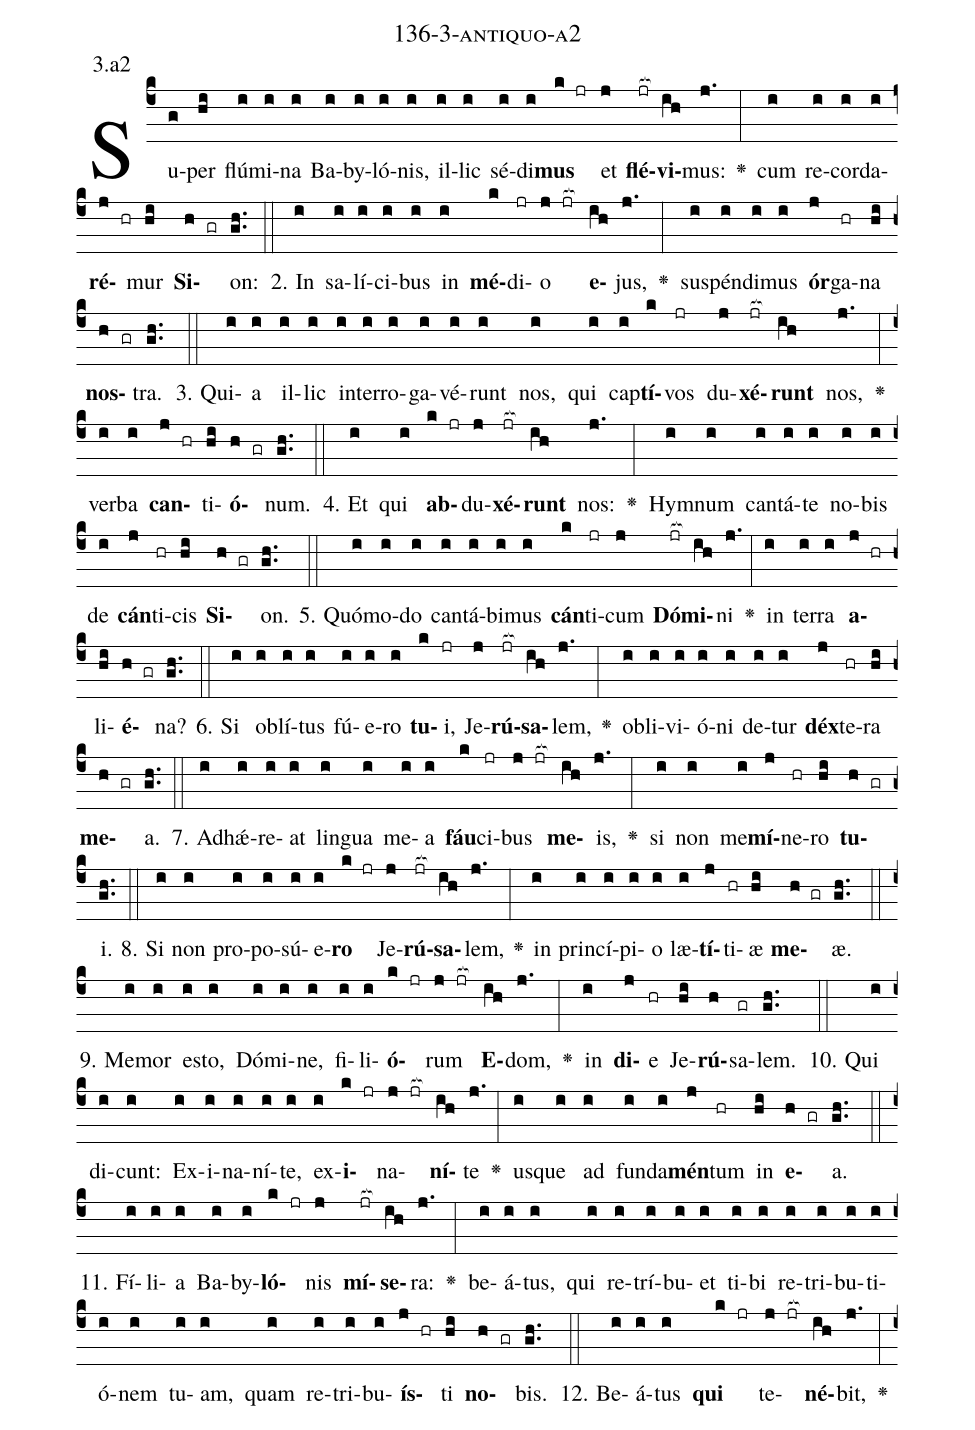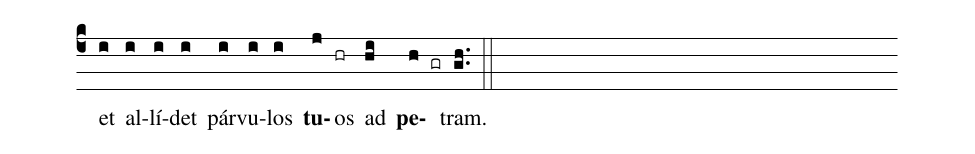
name: 136-3-antiquo-a2;
annotation: 3.a2;
%%
(c4)Su(g)per(hi) flú(i)mi(i)na(i) Ba(i)by(i)ló(i)nis,(i) il(i)lic(i) sé(i)di(i)<b>mus</b>(k jr) et(j) <b>flé</b>(jr[ocb:1{])<b>vi</b>(ih[ocb:0}])mus:(j.) <v>\greheightstar</v>(:) cum(i) re(i)cor(i)da(i)<b>ré</b>(j hr)mur(hi) <b>Si</b>(h gr)on:(gh..) (::)
2. In(i) sa(i)lí(i)ci(i)bus(i) in(i) <b>mé</b>(k)di(jr)o(j jr[ocb:1{]) <b>e</b>(ih[ocb:0}])jus,(j.) <v>\greheightstar</v>(:) sus(i)pén(i)di(i)mus(i) <b>ór</b>(j)ga(hr)na(hi) <b>nos</b>(h gr)tra.(gh..) (::)
3. Qui(i)a(i) il(i)lic(i) in(i)ter(i)ro(i)ga(i)vé(i)runt(i) nos,(i) qui(i) cap(i)<b>tí</b>(k)vos(jr) du(j)<b>xé</b>(jr[ocb:1{])<b>runt</b>(ih[ocb:0}]) nos,(j.) <v>\greheightstar</v>(:) ver(i)ba(i) <b>can</b>(j hr)ti(hi)<b>ó</b>(h gr)num.(gh..) (::)
4. Et(i) qui(i) <b>ab</b>(k jr)du(j)<b>xé</b>(jr[ocb:1{])<b>runt</b>(ih[ocb:0}]) nos:(j.) <v>\greheightstar</v>(:) Hym(i)num(i) can(i)tá(i)te(i) no(i)bis(i) de(i) <b>cán</b>(j)ti(hr)cis(hi) <b>Si</b>(h gr)on.(gh..) (::)
5. Quó(i)mo(i)do(i) can(i)tá(i)bi(i)mus(i) <b>cán</b>(k)ti(jr)cum(j) <b>Dó</b>(jr[ocb:1{])<b>mi</b>(ih[ocb:0}])ni(j.) <v>\greheightstar</v>(:) in(i) ter(i)ra(i) <b>a</b>(j hr)li(hi)<b>é</b>(h gr)na?(gh..) (::)
6. Si(i) ob(i)lí(i)tus(i) fú(i)e(i)ro(i) <b>tu</b>(k)i,(jr) Je(j)<b>rú</b>(jr[ocb:1{])<b>sa</b>(ih[ocb:0}])lem,(j.) <v>\greheightstar</v>(:) ob(i)li(i)vi(i)ó(i)ni(i) de(i)tur(i) <b>déx</b>(j)te(hr)ra(hi) <b>me</b>(h gr)a.(gh..) (::)
7. Ad(i)hǽ(i)re(i)at(i) lin(i)gua(i) me(i)a(i) <b>fáu</b>(k)ci(jr)bus(j jr[ocb:1{]) <b>me</b>(ih[ocb:0}])is,(j.) <v>\greheightstar</v>(:) si(i) non(i) me(i)<b>mí</b>(j)ne(hr)ro(hi) <b>tu</b>(h gr)i.(gh..) (::)
8. Si(i) non(i) pro(i)po(i)sú(i)e(i)<b>ro</b>(k jr) Je(j)<b>rú</b>(jr[ocb:1{])<b>sa</b>(ih[ocb:0}])lem,(j.) <v>\greheightstar</v>(:) in(i) prin(i)cí(i)pi(i)o(i) læ(i)<b>tí</b>(j)ti(hr)æ(hi) <b>me</b>(h gr)æ.(gh..) (::)
9. Me(i)mor(i) es(i)to,(i) Dó(i)mi(i)ne,(i) fi(i)li(i)<b>ó</b>(k jr)rum(j jr[ocb:1{]) <b>E</b>(ih[ocb:0}])dom,(j.) <v>\greheightstar</v>(:) in(i) <b>di</b>(j)e(hr) Je(hi)<b>rú</b>(h)sa(gr)lem.(gh..) (::)
10. Qui(i) di(i)cunt:(i) Ex(i)i(i)na(i)ní(i)te,(i) ex(i)<b>i</b>(k jr)na(j jr[ocb:1{])<b>ní</b>(ih[ocb:0}])te(j.) <v>\greheightstar</v>(:) us(i)que(i) ad(i) fun(i)da(i)<b>mén</b>(j)tum(hr) in(hi) <b>e</b>(h gr)a.(gh..) (::)
11. Fí(i)li(i)a(i) Ba(i)by(i)<b>ló</b>(k jr)nis(j) <b>mí</b>(jr[ocb:1{])<b>se</b>(ih[ocb:0}])ra:(j.) <v>\greheightstar</v>(:) be(i)á(i)tus,(i) qui(i) re(i)trí(i)bu(i)et(i) ti(i)bi(i) re(i)tri(i)bu(i)ti(i)ó(i)nem(i) tu(i)am,(i) quam(i) re(i)tri(i)bu(i)<b>ís</b>(j hr)ti(hi) <b>no</b>(h gr)bis.(gh..) (::)
12. Be(i)á(i)tus(i) <b>qui</b>(k jr) te(j jr[ocb:1{])<b>né</b>(ih[ocb:0}])bit,(j.) <v>\greheightstar</v>(:) et(i) al(i)lí(i)det(i) pár(i)vu(i)los(i) <b>tu</b>(j)os(hr) ad(hi) <b>pe</b>(h gr)tram.(gh..) (::)
